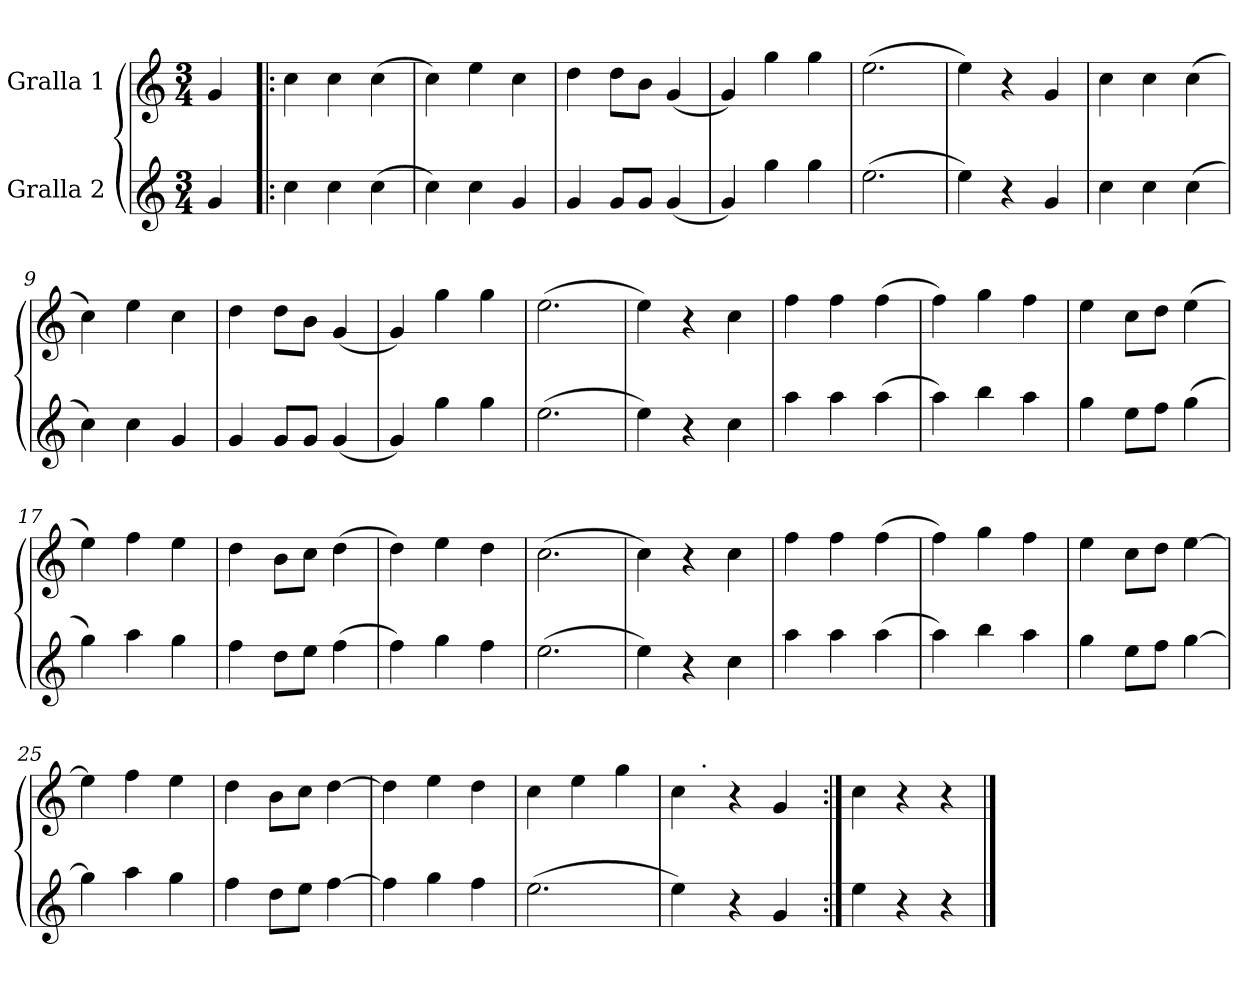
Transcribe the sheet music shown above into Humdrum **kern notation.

**kern	**kern
*part2	*part1
*staff2	*staff1
*I"Gralla 2	*I"Gralla 1
*clefG2	*clefG2
*k[]	*k[]
*M3/4	*M3/4
*MM120	*MM120
=1	=1
4g/	4g/
=2!|:	=2!|:
4cc\	4cc\
4cc\	4cc\
(>4cc\	(>4cc\
=3	=3
4cc\)	4cc\)
4cc\	4ee\
4g/	4cc\
=4	=4
4g/	4dd\
8g/L	8dd\L
8g/J	8b\J
(<4g/	(<4g/
=5	=5
4g/)	4g/)
4gg\	4gg\
4gg\	4gg\
!!LO:LB:g=z
=6	=6
(>2.ee\	(>2.ee\
=7	=7
4ee\)	4ee\)
4r	4r
4g/	4g/
=8	=8
4cc\	4cc\
4cc\	4cc\
(>4cc\	(>4cc\
=9	=9
4cc\)	4cc\)
4cc\	4ee\
4g/	4cc\
=10	=10
4g/	4dd\
8g/L	8dd\L
8g/J	8b\J
(<4g/	(<4g/
=11	=11
4g/)	4g/)
4gg\	4gg\
4gg\	4gg\
!!LO:LB:g=z
=12	=12
(>2.ee\	(>2.ee\
=13	=13
4ee\)	4ee\)
4r	4r
4cc\	4cc\
=14	=14
4aa\	4ff\
4aa\	4ff\
(>4aa\	(>4ff\
=15	=15
4aa\)	4ff\)
4bb\	4gg\
4aa\	4ff\
=16	=16
4gg\	4ee\
8ee\L	8cc\L
8ff\J	8dd\J
(>4gg\	(>4ee\
=17	=17
4gg\)	4ee\)
4aa\	4ff\
4gg\	4ee\
!!LO:LB:g=z
=18	=18
4ff\	4dd\
8dd\L	8b\L
8ee\J	8cc\J
(>4ff\	(>4dd\
=19	=19
4ff\)	4dd\)
4gg\	4ee\
4ff\	4dd\
=20	=20
(>2.ee\	(>2.cc\
=21	=21
4ee\)	4cc\)
4r	4r
4cc\	4cc\
=22	=22
4aa\	4ff\
4aa\	4ff\
(>4aa\	(>4ff\
=23	=23
4aa\)	4ff\)
4bb\	4gg\
4aa\	4ff\
!!LO:LB:g=z
=24	=24
4gg\	4ee\
8ee\L	8cc\L
8ff\J	8dd\J
[4gg\	[4ee\
=25	=25
4gg\]	4ee\]
4aa\	4ff\
4gg\	4ee\
=26	=26
4ff\	4dd\
8dd\L	8b\L
8ee\J	8cc\J
[4ff\	[4dd\
=27	=27
4ff\]	4dd\]
4gg\	4ee\
4ff\	4dd\
=28	=28
(>2.ee\	4cc\
.	4ee\
.	4gg\
=29	=29
*	*^
4ee\)	4cc\	8ryy
!	!	!LO:TX:a:t=.
.	.	2ryy
4r	4r	.
4g/	4g/	.
.	.	8ryy
*	*v	*v
=30:|!	=30:|!
4ee\	4cc\
4r	4r
4r	4r
==	==
*-	*-
